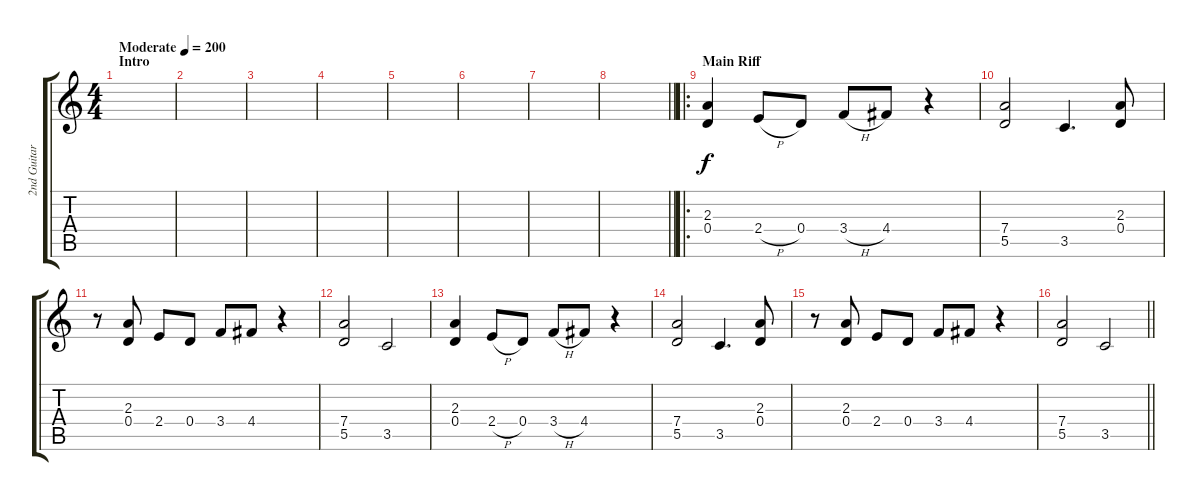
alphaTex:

\track ("2nd Guitar" "2nd Guitar") {instrument distortionguitar}
\staff {score tabs}
\tuning (E4 B3 G3 D3 A2 E2) {hide}
\ts (4 4)
\section ("" "Intro")
\tempo (200 "Moderate")
\clef g2
\ks c
|
|
|
|
|
|
|
\barLineRight lightlight
|
\ro
\section ("" "Main Riff")
(2.3 0.4).4 2.4{h}.8 0.4.8 3.4{h}.8 4.4.8 r.4 |
(7.4 5.5).2 3.5.4{d} (2.3 0.4).8 |
r.8 (2.3 0.4).8 2.4.8 0.4.8 3.4.8 4.4.8 r.4 |
(7.4 5.5).2 3.5.2 |
(2.3 0.4).4 2.4{h}.8 0.4.8 3.4{h}.8 4.4.8 r.4 |
(7.4 5.5).2 3.5.4{d} (2.3 0.4).8 |
r.8 (2.3 0.4).8 2.4.8 0.4.8 3.4.8 4.4.8 r.4 |
\barLineRight lightlight
(7.4 5.5).2 3.5.2
